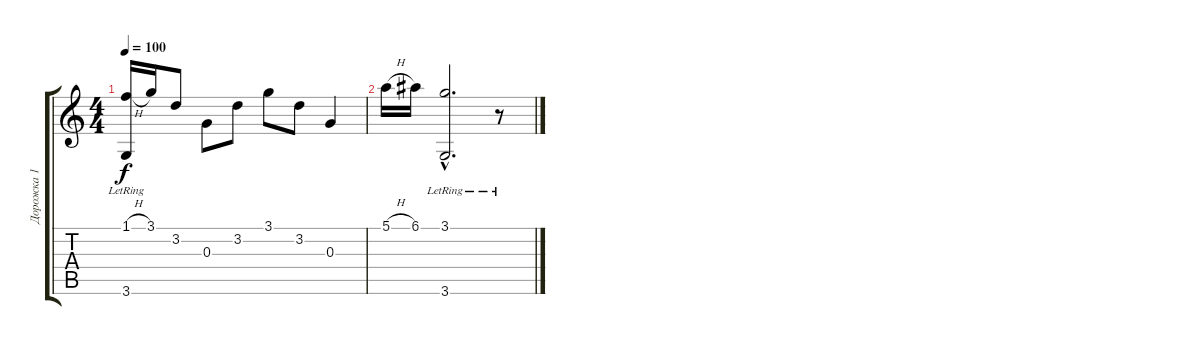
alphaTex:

\track ("Дорожка 1" "Дорожка 1") {instrument acousticguitarnylon}
\staff {score tabs}
\tuning (E4 B3 G3 D3 A2 E2) {hide}
\ts (4 4)
\tempo 100
\clef g2
\ks c
(1.1{h} 3.6{lr}).16{dy f} 3.1.16 3.2.8 0.3.8 3.2.8 3.1.8 3.2.8 0.3.4 |
5.1{h}.16 6.1.16 (3.1{hac} 3.6{hac lr}).2{d} r.8
